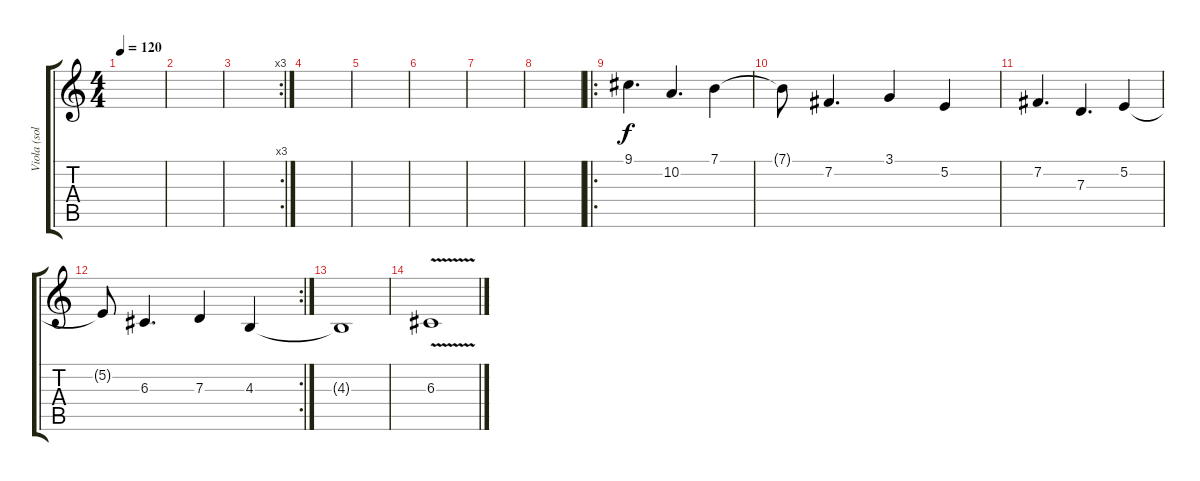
\track ("Viola (solo)" "Viola (sol") {instrument viola}
\staff {score tabs}
\tuning (E4 B3 G3 D3 A2 E2) {hide}
\ts (4 4)
\tempo 120
\clef g2
\ks c
|
|
\rc 3
|
|
|
|
|
|
\ro
9.1.4{d} 10.2.4{d} 7.1.4 |
7.1{t}.8 7.2.4{d} 3.1.4 5.2.4 |
7.2.4{d} 7.3.4{d} 5.2.4 |
\rc 2
5.2{t}.8 6.3.4{d} 7.3.4 4.3.4 |
4.3{t}.1 |
6.3{v}.1
